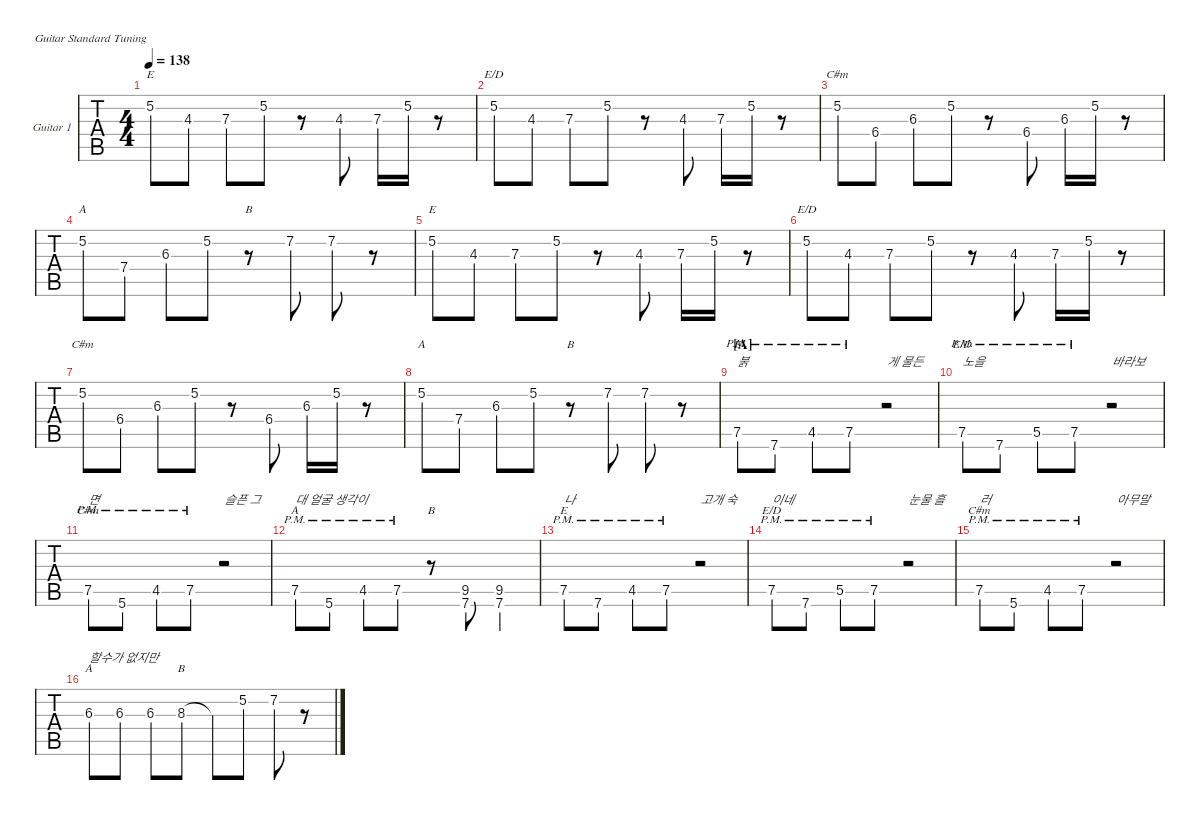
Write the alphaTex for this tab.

\defaultSystemsLayout 4
\hideDynamics
\bracketExtendMode nobrackets
\firstSystemTrackNameOrientation horizontal
\track ("Guitar 1" "Guitar 1") {defaultSystemsLayout 4 instrument distortionguitar}
\staff {tabs}
\tuning (E4 B3 G3 D3 A2 E2)
\chord ("E" x 5 x x x x) {showdiagram false showfingering false}
\chord ("E/D" x 5 x x x x) {showdiagram false showfingering false}
\chord ("C#m" x 5 x x x x) {showdiagram false showfingering false}
\chord ("A" x 5 x x x x) {showdiagram false showfingering false}
\chord ("B" x x x x x x)
\chord ("E" x x x x 7 x) {firstfret 7 showdiagram false showfingering false}
\chord ("E/D" x x x x 7 x) {firstfret 7 showdiagram false showfingering false}
\chord ("C#m" x x x x 7 x) {firstfret 7 showdiagram false showfingering false}
\chord ("A" x x x x 7 x) {firstfret 7 showdiagram false showfingering false}
\chord ("A" x x x x 7 5) {firstfret 5 showdiagram false showfingering false}
\chord ("B" x x 8 x x x) {firstfret 8 showdiagram false showfingering false}
\ts (4 4)
\tempo 138
\clef g2
\ks c
5.2.8{ch "E" dy mf} 4.3.8 7.3.8 5.2.8 r.8 4.3.8 7.3.16 5.2.16 r.8 |
5.2.8{ch "E/D"} 4.3.8 7.3.8 5.2.8 r.8 4.3.8 7.3.16 5.2.16 r.8 |
5.2.8{ch "C#m"} 6.4{acc #}.8 6.3{acc #}.8 5.2.8 r.8 6.4{acc #}.8 6.3{acc #}.16 5.2.16 r.8 |
5.2.8{ch "A"} 7.4.8 6.3{acc #}.8 5.2.8 r.8{ch "B"} 7.2{st acc #}.8 7.2{st acc #}.8 r.8 |
5.2.8{ch "E"} 4.3.8 7.3.8 5.2.8 r.8 4.3.8 7.3.16 5.2.16 r.8 |
5.2.8{ch "E/D"} 4.3.8 7.3.8 5.2.8 r.8 4.3.8 7.3.16 5.2.16 r.8 |
5.2.8{ch "C#m"} 6.4{acc #}.8 6.3{acc #}.8 5.2.8 r.8 6.4{acc #}.8 6.3{acc #}.16 5.2.16 r.8 |
5.2.8{ch "A"} 7.4.8 6.3{acc #}.8 5.2.8 r.8{ch "B"} 7.2{st acc #}.8 7.2{st acc #}.8 r.8 |
\section ("A" "")
7.5{pm}.8{ch "E" txt "붉"} 7.6{pm}.8 4.5{pm acc #}.8 7.5{pm}.8 r.2{txt "게 물든"} |
7.5{pm}.8{ch "E/D" txt "노을"} 7.6{pm}.8 5.5{pm}.8 7.5{pm}.8 r.2{txt "바라보"} |
7.5{pm}.8{ch "C#m" txt "면"} 5.6{pm}.8 4.5{pm acc #}.8 7.5{pm}.8 r.2{txt "슬픈 그"} |
7.5{pm}.8{ch "A" txt "대 얼굴 생각이"} 5.6{pm}.8 4.5{pm acc #}.8 7.5{pm}.8 r.8{ch "B"} (9.5{acc #} 7.6).8 (7.6 9.5{acc #}).4 |
7.5{pm}.8{ch "E" txt "나"} 7.6{pm}.8 4.5{pm acc #}.8 7.5{pm}.8 r.2{txt "고개 숙"} |
7.5{pm}.8{ch "E/D" txt "이네"} 7.6{pm}.8 5.5{pm}.8 7.5{pm}.8 r.2{txt "눈물 흘"} |
7.5{pm}.8{ch "C#m" txt "러"} 5.6{pm}.8 4.5{pm acc #}.8 7.5{pm}.8 r.2{txt "아무말"} |
6.3{acc #}.8{ch "A" txt "할수가 없지만"} 6.3{acc #}.8 6.3{acc #}.8 8.3{acc #}.8{ch "B"} 8.3{t acc #}.8 5.2.8 7.2{acc #}.8 r.8
